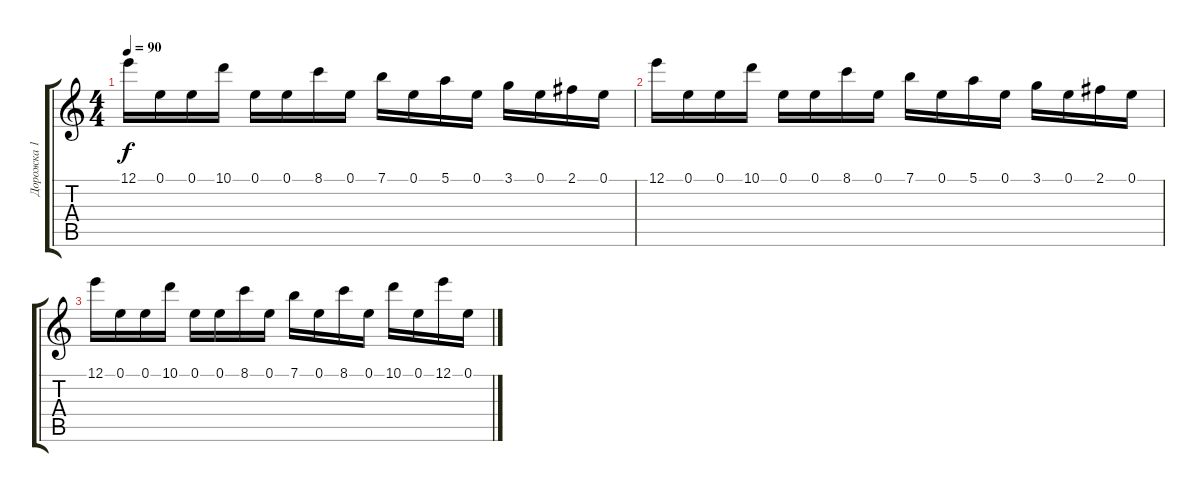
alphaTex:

\track ("Дорожка 1" "Дорожка 1") {instrument distortionguitar}
\staff {score tabs}
\tuning (E4 B3 G3 D3 A2 E2) {hide}
\ts (4 4)
\tempo 90
\clef g2
\ks c
12.1.16{dy f} 0.1.16 0.1.16 10.1.16 0.1.16 0.1.16 8.1.16 0.1.16 7.1.16 0.1.16 5.1.16 0.1.16 3.1.16 0.1.16 2.1.16 0.1.16 |
12.1.16 0.1.16 0.1.16 10.1.16 0.1.16 0.1.16 8.1.16 0.1.16 7.1.16 0.1.16 5.1.16 0.1.16 3.1.16 0.1.16 2.1.16 0.1.16 |
12.1.16 0.1.16 0.1.16 10.1.16 0.1.16 0.1.16 8.1.16 0.1.16 7.1.16 0.1.16 8.1.16 0.1.16 10.1.16 0.1.16 12.1.16 0.1.16
